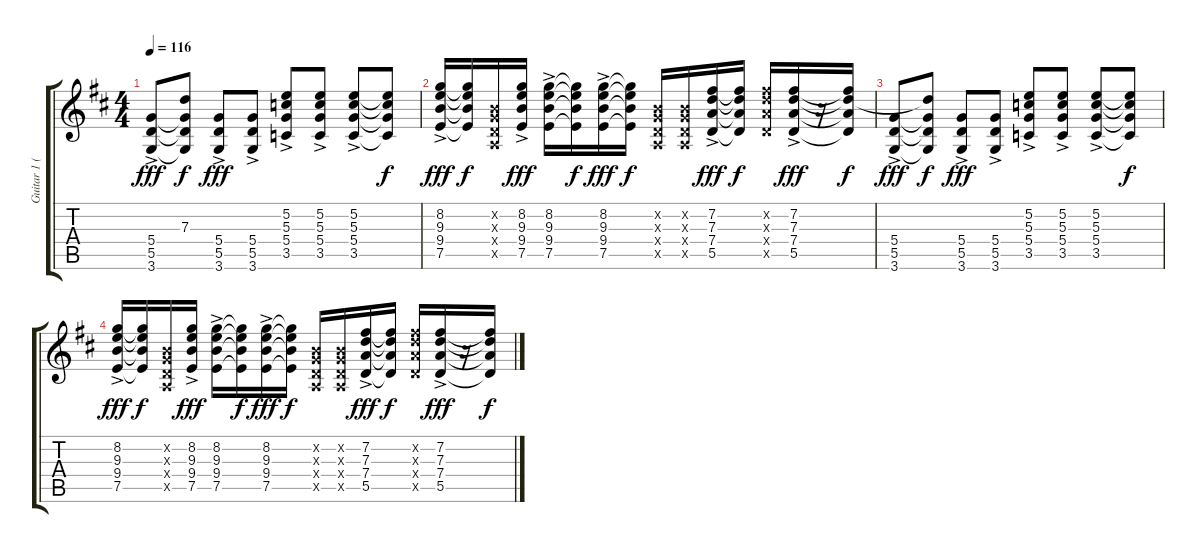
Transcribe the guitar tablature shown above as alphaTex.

\track ("Guitar 1 (Steel)" "Guitar 1 (") {instrument acousticguitarsteel}
\staff {score tabs}
\tuning (E4 B3 G3 D3 A2 E2) {hide}
\ts (4 4)
\tempo 116
\clef g2
\ks d
(5.4{ac} 5.5{ac} 3.6{ac}).8{dy fff} (7.3{t} 5.4{t} 5.5{t} 3.6{t}).8{dy f} (5.4{ac} 5.5{ac} 3.6{ac}).8{dy fff} (5.4{ac} 5.5{ac} 3.6{ac}).8 (5.2{ac} 5.3{ac} 5.4{ac} 3.5{ac}).8 (5.2{ac} 5.3{ac} 5.4{ac} 3.5{ac}).8 (5.2{ac} 5.3{ac} 5.4{ac} 3.5{ac}).8 (5.2{t} 5.3{t} 5.4{t} 3.5{t}).8{dy f} |
(8.2{ac} 9.3{ac} 9.4{ac} 7.5{ac}).16{dy fff} (8.2{t} 9.3{t} 9.4{t} 7.5{t}).16{dy f} (0.2{x} 0.3{x} 0.4{x} 0.5{x}).16 (8.2{ac} 9.3{ac} 9.4{ac} 7.5{ac}).16{dy fff} (8.2{ac} 9.3{ac} 9.4{ac} 7.5{ac}).16 (8.2{t} 9.3{t} 9.4{t} 7.5{t}).16{dy f} (8.2{ac} 9.3{ac} 9.4{ac} 7.5{ac}).16{dy fff} (8.2{t} 9.3{t} 9.4{t} 7.5{t}).16{dy f} (0.2{x} 0.3{x} 0.4{x} 0.5{x}).16 (0.2{x} 0.3{x} 0.4{x} 0.5{x}).16 (7.2{ac} 7.3{ac} 7.4{ac} 5.5{ac}).16{dy fff} (7.2{t} 7.3{t} 7.4{t} 5.5{t}).16{dy f} (7.2{x} 7.3{x} 7.4{x} 5.5{x}).16 (7.2{ac} 7.3{ac} 7.4{ac} 5.5{ac}).16{dy fff} r.16 (7.2{t} 7.3{t} 7.4{t} 5.5{t}).16{dy f} |
(5.4{ac} 5.5{ac} 3.6{ac}).8{dy fff} (7.3{t} 5.4{t} 5.5{t} 3.6{t}).8{dy f} (5.4{ac} 5.5{ac} 3.6{ac}).8{dy fff} (5.4{ac} 5.5{ac} 3.6{ac}).8 (5.2{ac} 5.3{ac} 5.4{ac} 3.5{ac}).8 (5.2{ac} 5.3{ac} 5.4{ac} 3.5{ac}).8 (5.2{ac} 5.3{ac} 5.4{ac} 3.5{ac}).8 (5.2{t} 5.3{t} 5.4{t} 3.5{t}).8{dy f} |
(8.2{ac} 9.3{ac} 9.4{ac} 7.5{ac}).16{dy fff} (8.2{t} 9.3{t} 9.4{t} 7.5{t}).16{dy f} (0.2{x} 0.3{x} 0.4{x} 0.5{x}).16 (8.2{ac} 9.3{ac} 9.4{ac} 7.5{ac}).16{dy fff} (8.2{ac} 9.3{ac} 9.4{ac} 7.5{ac}).16 (8.2{t} 9.3{t} 9.4{t} 7.5{t}).16{dy f} (8.2{ac} 9.3{ac} 9.4{ac} 7.5{ac}).16{dy fff} (8.2{t} 9.3{t} 9.4{t} 7.5{t}).16{dy f} (0.2{x} 0.3{x} 0.4{x} 0.5{x}).16 (0.2{x} 0.3{x} 0.4{x} 0.5{x}).16 (7.2{ac} 7.3{ac} 7.4{ac} 5.5{ac}).16{dy fff} (7.2{t} 7.3{t} 7.4{t} 5.5{t}).16{dy f} (7.2{x} 7.3{x} 7.4{x} 5.5{x}).16 (7.2{ac} 7.3{ac} 7.4{ac} 5.5{ac}).16{dy fff} r.16 (7.2{t} 7.3{t} 7.4{t} 5.5{t}).16{dy f}
